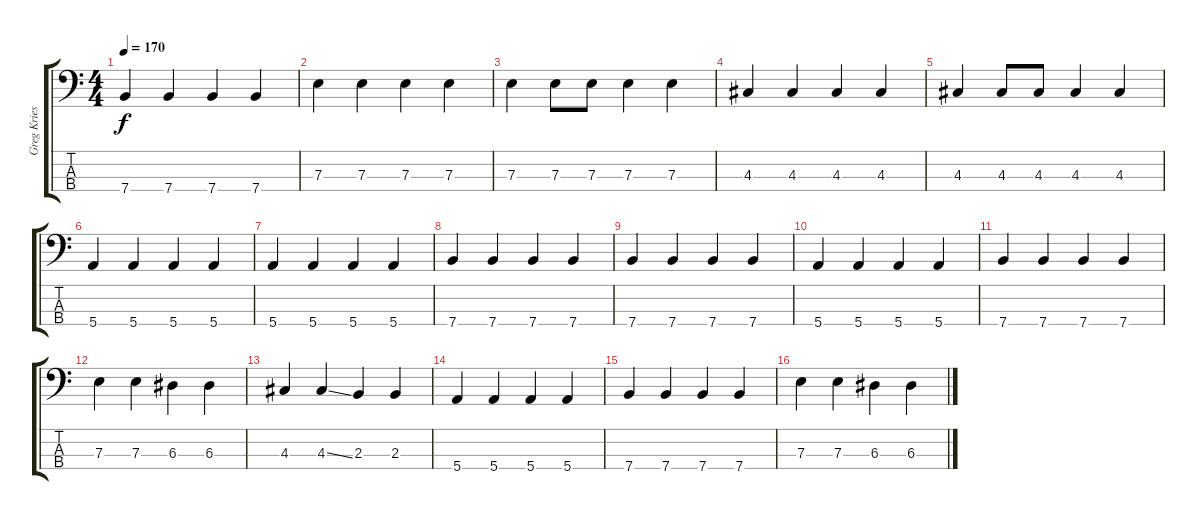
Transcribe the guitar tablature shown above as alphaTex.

\track ("Greg Kriesel" "Greg Kries") {instrument electricbassfinger}
\staff {score tabs}
\tuning (G2 D2 A1 E1) {hide}
\ts (4 4)
\tempo 170
\clef f4
\ks c
7.4.4{dy f} 7.4.4 7.4.4 7.4.4 |
7.3.4 7.3.4 7.3.4 7.3.4 |
7.3.4 7.3.8 7.3.8 7.3.4 7.3.4 |
4.3.4 4.3.4 4.3.4 4.3.4 |
4.3.4 4.3.8 4.3.8 4.3.4 4.3.4 |
5.4.4 5.4.4 5.4.4 5.4.4 |
5.4.4 5.4.4 5.4.4 5.4.4 |
7.4.4 7.4.4 7.4.4 7.4.4 |
7.4.4 7.4.4 7.4.4 7.4.4 |
5.4.4 5.4.4 5.4.4 5.4.4 |
7.4.4 7.4.4 7.4.4 7.4.4 |
7.3.4 7.3.4 6.3.4 6.3.4 |
4.3.4 4.3{ss}.4 2.3.4 2.3.4 |
5.4.4 5.4.4 5.4.4 5.4.4 |
7.4.4 7.4.4 7.4.4 7.4.4 |
7.3.4 7.3.4 6.3.4 6.3.4
